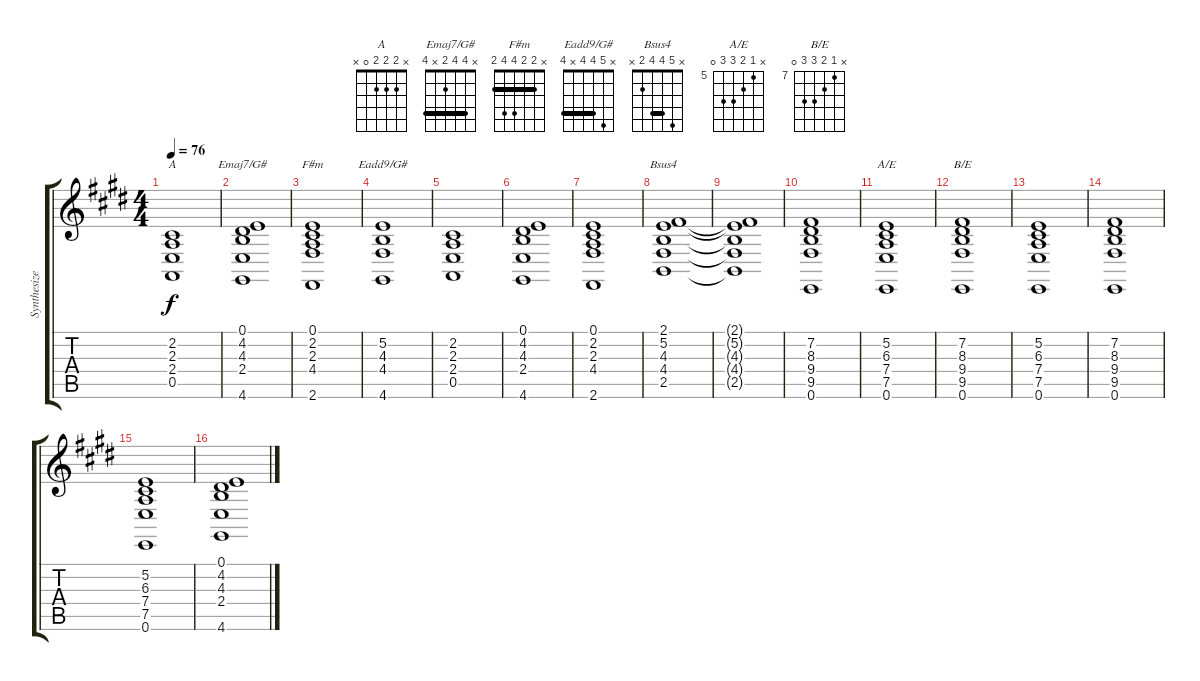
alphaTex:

\track ("Synthesizer" "Synthesize") {instrument synthstrings1}
\staff {score tabs}
\tuning (E4 B3 G3 D3 A2 E2) {hide}
\chord ("A" x 2 2 2 0 x)
\chord ("Emaj7/G#" x 4 4 2 x 4) {barre 4}
\chord ("F#m" x 2 2 4 4 2) {barre 2}
\chord ("Eadd9/G#" x 5 4 4 x 4) {barre 4}
\chord ("Bsus4" x 5 4 4 2 x) {barre 4}
\chord ("A/E" x 5 6 7 7 0) {firstfret 5}
\chord ("B/E" x 7 8 9 9 0) {firstfret 7}
\ts (4 4)
\tempo 76
\clef g2
\ks c#minor
(2.2{t} 2.3{t} 2.4{t} 0.5).1{ch "A" dy f} |
(0.1 4.2 4.3 2.4 4.6).1{ch "Emaj7/G#"} |
(0.1 2.2 2.3 4.4 2.6).1{ch "F#m"} |
(5.2 4.3 4.4 4.6).1{ch "Eadd9/G#"} |
(2.2 2.3 2.4 0.5).1 |
(0.1 4.2 4.3 2.4 4.6).1 |
(0.1 2.2 2.3 4.4 2.6).1 |
(2.1 5.2 4.3 4.4 2.5).1{ch "Bsus4"} |
(2.1{t} 5.2{t} 4.3{t} 4.4{t} 2.5{t}).1 |
(7.2 8.3 9.4 9.5 0.6).1 |
(5.2 6.3 7.4 7.5 0.6).1{ch "A/E"} |
(7.2 8.3 9.4 9.5 0.6).1{ch "B/E"} |
(5.2 6.3 7.4 7.5 0.6).1 |
(7.2 8.3 9.4 9.5 0.6).1 |
(5.2 6.3 7.4 7.5 0.6).1 |
(0.1 4.2 4.3 2.4 4.6).1
